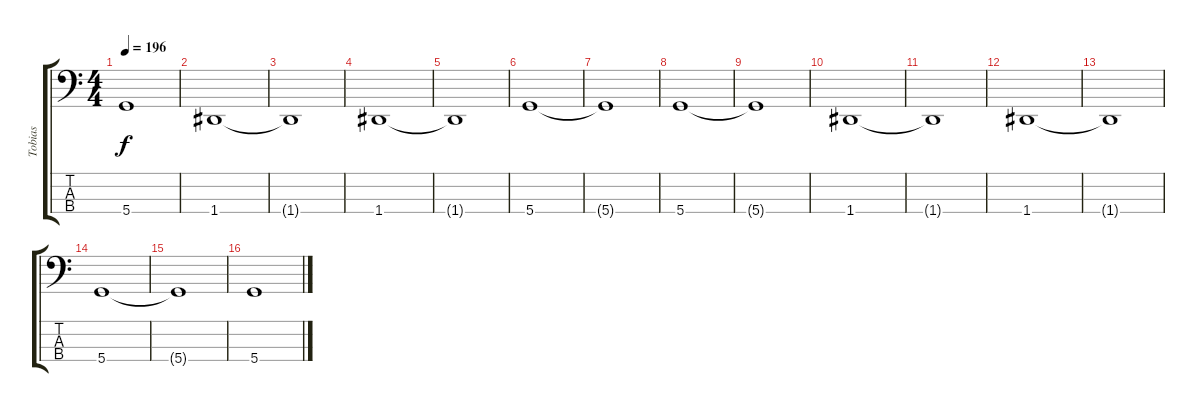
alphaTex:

\track ("Tobias" "Tobias") {instrument electricbasspick}
\staff {score tabs}
\tuning (G2 D2 A1 D1) {hide}
\ts (4 4)
\tempo 196
\clef f4
\ks aminor
5.4{t}.1{dy f} |
1.4.1 |
1.4{t}.1 |
1.4.1 |
1.4{t}.1 |
5.4.1 |
5.4{t}.1 |
5.4.1 |
5.4{t}.1 |
1.4.1 |
1.4{t}.1 |
1.4.1 |
1.4{t}.1 |
5.4.1 |
5.4{t}.1 |
5.4.1
